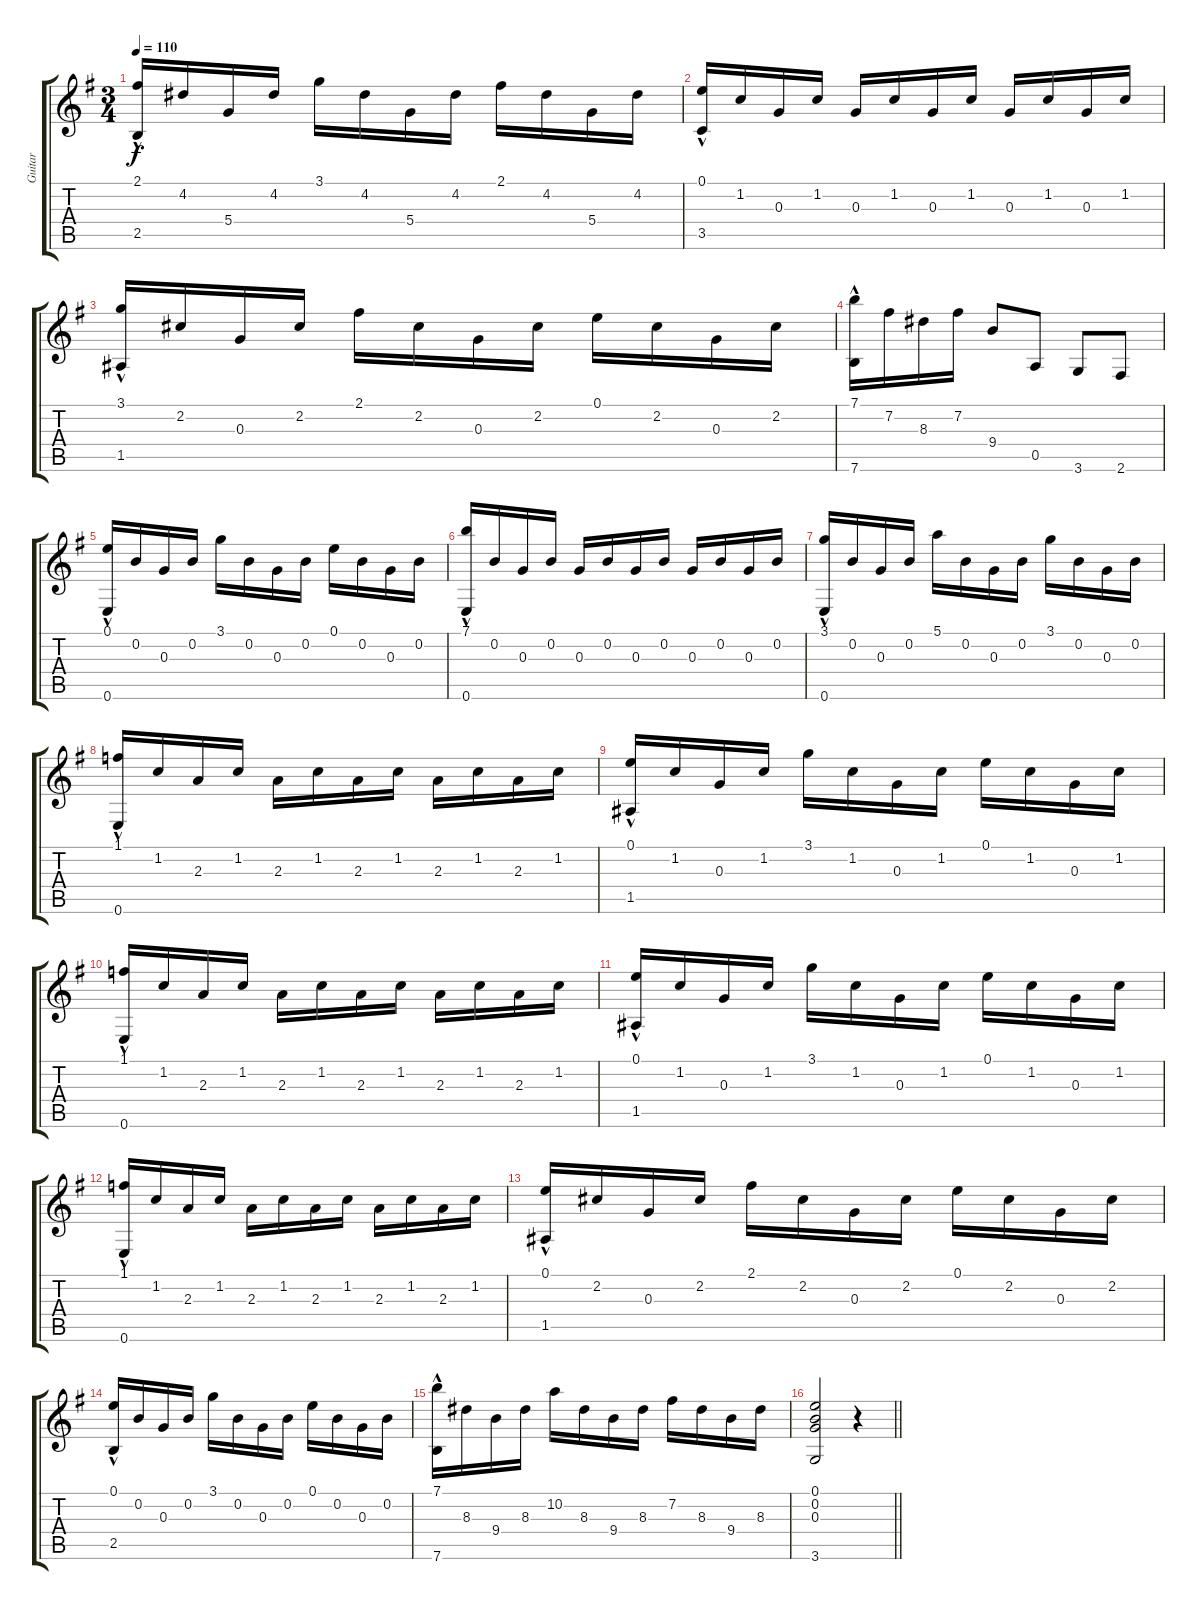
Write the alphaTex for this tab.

\track ("Guitar" "Guitar") {instrument acousticguitarnylon}
\staff {score tabs}
\tuning (E4 B3 G3 D3 A2 E2) {hide}
\ts (3 4)
\tempo 110
\clef g2
\ks eminor
(2.1 2.5{hac}).16{dy f} 4.2.16 5.4.16 4.2.16 3.1.16 4.2.16 5.4.16 4.2.16 2.1.16 4.2.16 5.4.16 4.2.16 |
(0.1{hac} 3.5{hac}).16 1.2.16 0.3.16 1.2.16 0.3.16 1.2.16 0.3.16 1.2.16 0.3.16 1.2.16 0.3.16 1.2.16 |
(3.1 1.5{hac}).16 2.2.16 0.3.16 2.2.16 2.1.16 2.2.16 0.3.16 2.2.16 0.1.16 2.2.16 0.3.16 2.2.16 |
(7.1 7.6{hac}).16 7.2.16 8.3.16 7.2.16 9.4.8 0.5.8 3.6.8 2.6.8 |
(0.1 0.6{hac}).16 0.2.16 0.3.16 0.2.16 3.1.16 0.2.16 0.3.16 0.2.16 0.1.16 0.2.16 0.3.16 0.2.16 |
(7.1{hac} 0.6{hac}).16 0.2.16 0.3.16 0.2.16 0.3.16 0.2.16 0.3.16 0.2.16 0.3.16 0.2.16 0.3.16 0.2.16 |
(3.1 0.6{hac}).16 0.2.16 0.3.16 0.2.16 5.1.16 0.2.16 0.3.16 0.2.16 3.1.16 0.2.16 0.3.16 0.2.16 |
(1.1{hac} 0.6{hac}).16 1.2.16 2.3.16 1.2.16 2.3.16 1.2.16 2.3.16 1.2.16 2.3.16 1.2.16 2.3.16 1.2.16 |
(0.1 1.5{hac}).16 1.2.16 0.3.16 1.2.16 3.1.16 1.2.16 0.3.16 1.2.16 0.1.16 1.2.16 0.3.16 1.2.16 |
(1.1{hac} 0.6{hac}).16 1.2.16 2.3.16 1.2.16 2.3.16 1.2.16 2.3.16 1.2.16 2.3.16 1.2.16 2.3.16 1.2.16 |
(0.1 1.5{hac}).16 1.2.16 0.3.16 1.2.16 3.1.16 1.2.16 0.3.16 1.2.16 0.1.16 1.2.16 0.3.16 1.2.16 |
(1.1{hac} 0.6{hac}).16 1.2.16 2.3.16 1.2.16 2.3.16 1.2.16 2.3.16 1.2.16 2.3.16 1.2.16 2.3.16 1.2.16 |
(0.1 1.5{hac}).16 2.2.16 0.3.16 2.2.16 2.1.16 2.2.16 0.3.16 2.2.16 0.1.16 2.2.16 0.3.16 2.2.16 |
(0.1 2.5{hac}).16 0.2.16 0.3.16 0.2.16 3.1.16 0.2.16 0.3.16 0.2.16 0.1.16 0.2.16 0.3.16 0.2.16 |
(7.1 7.6{hac}).16 8.3.16 9.4.16 8.3.16 10.2.16 8.3.16 9.4.16 8.3.16 7.2.16 8.3.16 9.4.16 8.3.16 |
\barLineRight lightlight
(0.1 0.2 0.3 3.6).2 r.4
